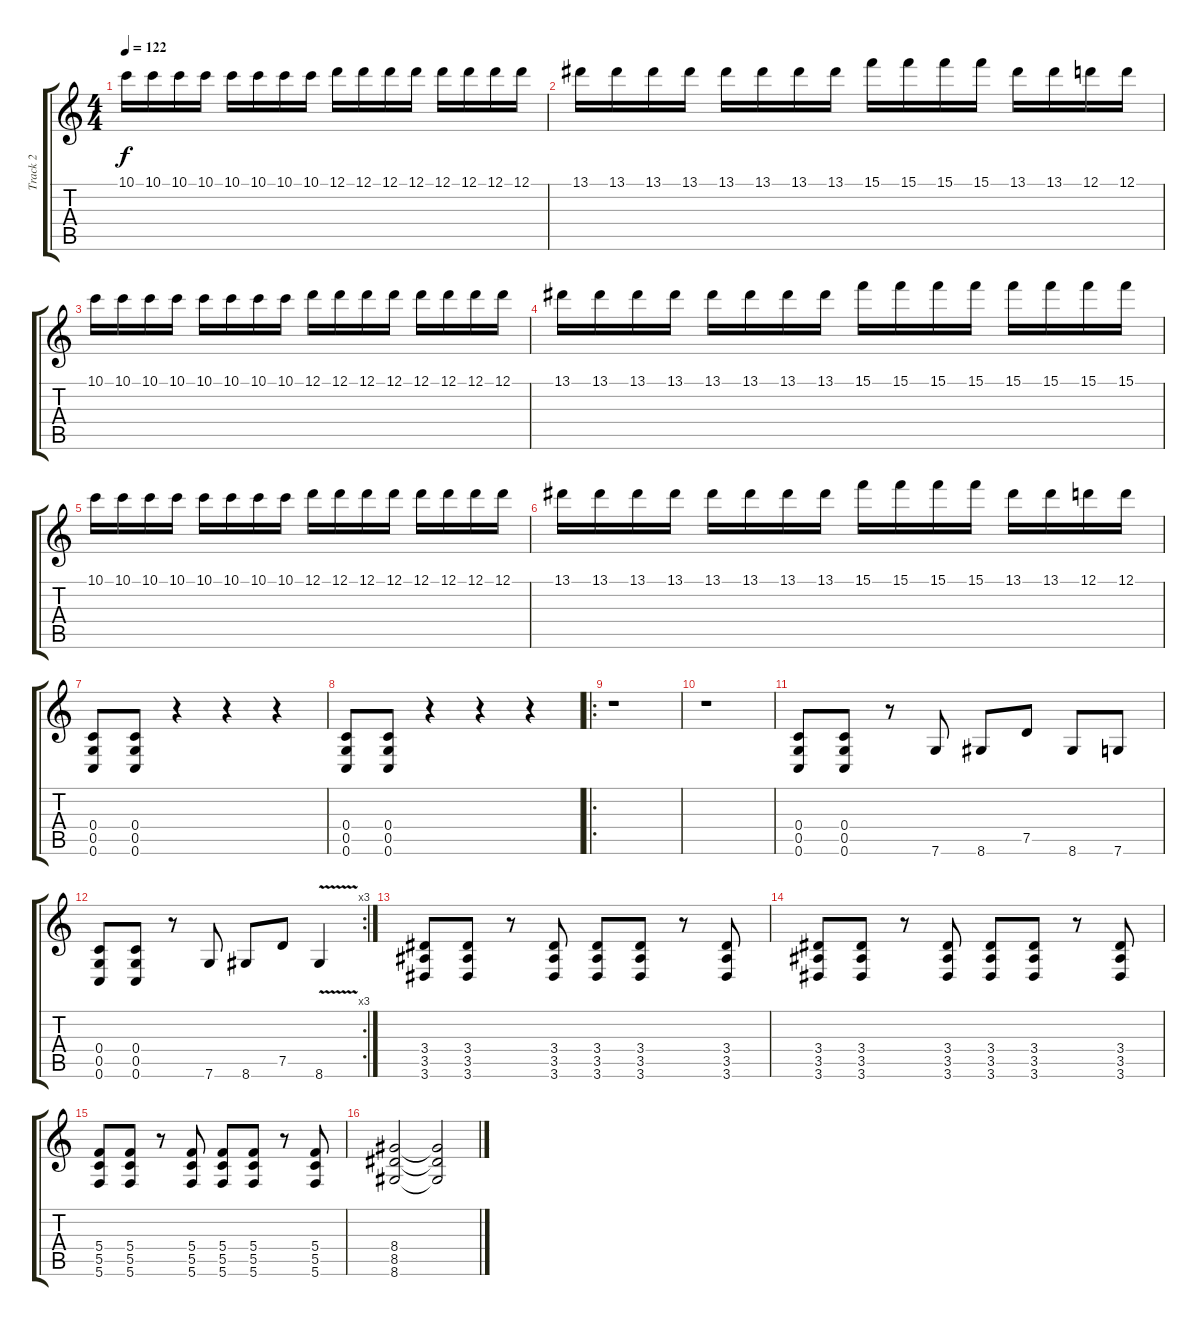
\track ("Track 2" "Track 2") {instrument overdrivenguitar}
\staff {score tabs}
\tuning (D4 A3 F3 C3 G2 C2) {hide}
\ts (4 4)
\tempo 122
\clef g2
\ks c
10.1.16{dy f} 10.1.16 10.1.16 10.1.16 10.1.16 10.1.16 10.1.16 10.1.16 12.1.16 12.1.16 12.1.16 12.1.16 12.1.16 12.1.16 12.1.16 12.1.16 |
13.1.16 13.1.16 13.1.16 13.1.16 13.1.16 13.1.16 13.1.16 13.1.16 15.1.16 15.1.16 15.1.16 15.1.16 13.1.16 13.1.16 12.1.16 12.1.16 |
10.1.16 10.1.16 10.1.16 10.1.16 10.1.16 10.1.16 10.1.16 10.1.16 12.1.16 12.1.16 12.1.16 12.1.16 12.1.16 12.1.16 12.1.16 12.1.16 |
13.1.16 13.1.16 13.1.16 13.1.16 13.1.16 13.1.16 13.1.16 13.1.16 15.1.16 15.1.16 15.1.16 15.1.16 15.1.16 15.1.16 15.1.16 15.1.16 |
10.1.16 10.1.16 10.1.16 10.1.16 10.1.16 10.1.16 10.1.16 10.1.16 12.1.16 12.1.16 12.1.16 12.1.16 12.1.16 12.1.16 12.1.16 12.1.16 |
13.1.16 13.1.16 13.1.16 13.1.16 13.1.16 13.1.16 13.1.16 13.1.16 15.1.16 15.1.16 15.1.16 15.1.16 13.1.16 13.1.16 12.1.16 12.1.16 |
(0.4 0.5 0.6).8 (0.4 0.5 0.6).8 r.4 r.4 r.4 |
(0.4 0.5 0.6).8 (0.4 0.5 0.6).8 r.4 r.4 r.4 |
\ro
r.1 |
r.1 |
(0.4 0.5 0.6).8 (0.4 0.5 0.6).8 r.8 7.6.8 8.6.8 7.5.8 8.6.8 7.6.8 |
\rc 3
(0.4 0.5 0.6).8 (0.4 0.5 0.6).8 r.8 7.6.8 8.6.8 7.5.8 8.6{v}.4 |
(3.4 3.5 3.6).8 (3.4 3.5 3.6).8 r.8 (3.4 3.5 3.6).8 (3.4 3.5 3.6).8 (3.4 3.5 3.6).8 r.8 (3.4 3.5 3.6).8 |
(3.4 3.5 3.6).8 (3.4 3.5 3.6).8 r.8 (3.4 3.5 3.6).8 (3.4 3.5 3.6).8 (3.4 3.5 3.6).8 r.8 (3.4 3.5 3.6).8 |
(5.4 5.5 5.6).8 (5.4 5.5 5.6).8 r.8 (5.4 5.5 5.6).8 (5.4 5.5 5.6).8 (5.4 5.5 5.6).8 r.8 (5.4 5.5 5.6).8 |
(8.4 8.5 8.6).2 (8.4{t} 8.5{t} 8.6{t}).2
